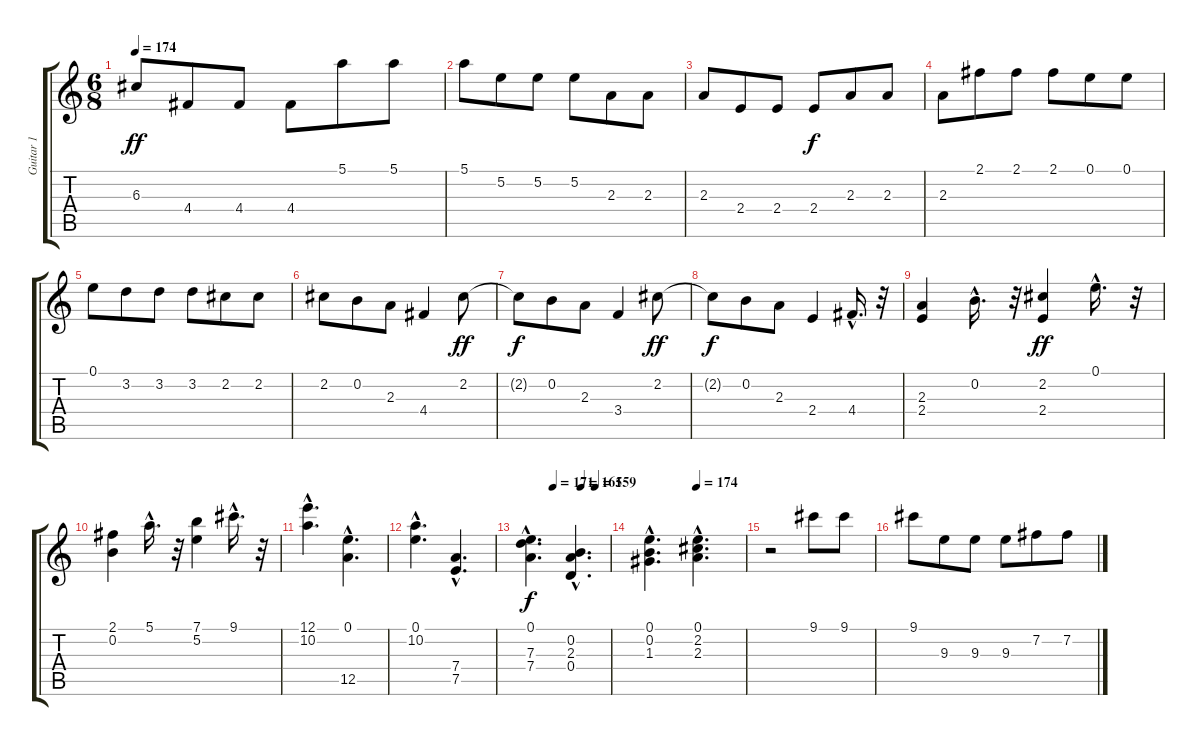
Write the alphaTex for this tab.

\track ("Guitar 1" "Guitar 1") {instrument acousticguitarnylon}
\staff {score tabs}
\tuning (E4 B3 G3 D3 A2 E2) {hide}
\ts (6 8)
\tempo 174
\clef g2
\ks c
6.3.8{dy ff} 4.4.8 4.4.8 4.4.8 5.1.8 5.1.8 |
5.1.8 5.2.8 5.2.8 5.2.8 2.3.8 2.3.8 |
2.3.8 2.4.8 2.4.8 2.4.8{dy f} 2.3.8 2.3.8 |
2.3.8 2.1.8 2.1.8 2.1.8 0.1.8 0.1.8 |
0.1.8 3.2.8 3.2.8 3.2.8 2.2.8 2.2.8 |
2.2.8 0.2.8 2.3.8 4.4.4 2.2.8{dy ff} |
2.2{t}.8{dy f} 0.2.8 2.3.8 3.4.4 2.2.8{dy ff} |
2.2{t}.8{dy f} 0.2.8 2.3.8 2.4.4 4.4{hac}.16{d} r.32 |
(2.3 2.4).4 0.2{hac}.16{d} r.32 (2.2 2.4).4{dy ff} 0.1{hac}.16{d} r.32 |
(2.1 0.2).4 5.1{hac}.16{d} r.32 (7.1 5.2).4 9.1{hac}.16{d} r.32 |
(12.1{hac} 10.2{hac}).4{d} (0.1{hac} 12.5{hac}).4{d} |
(0.1{hac} 10.2{hac}).4{d} (7.4{hac} 7.5{hac}).4{d} |
\tempo (171 0.3333333333333333)
\tempo (165 0.6666666666666666)
\tempo (159 0.8333333333333334)
(0.1{hac} 7.3{hac} 7.4{hac}).4{d dy f} (0.2{hac} 2.3{hac} 0.4{hac}).4{d} |
\tempo (174 0.5)
(0.1{hac} 0.2{hac} 1.3{hac}).4{d} (0.1{hac} 2.2{hac} 2.3{hac}).4{d} |
r.2 9.1.8 9.1.8 |
9.1.8 9.3.8 9.3.8 9.3.8 7.2.8 7.2.8
